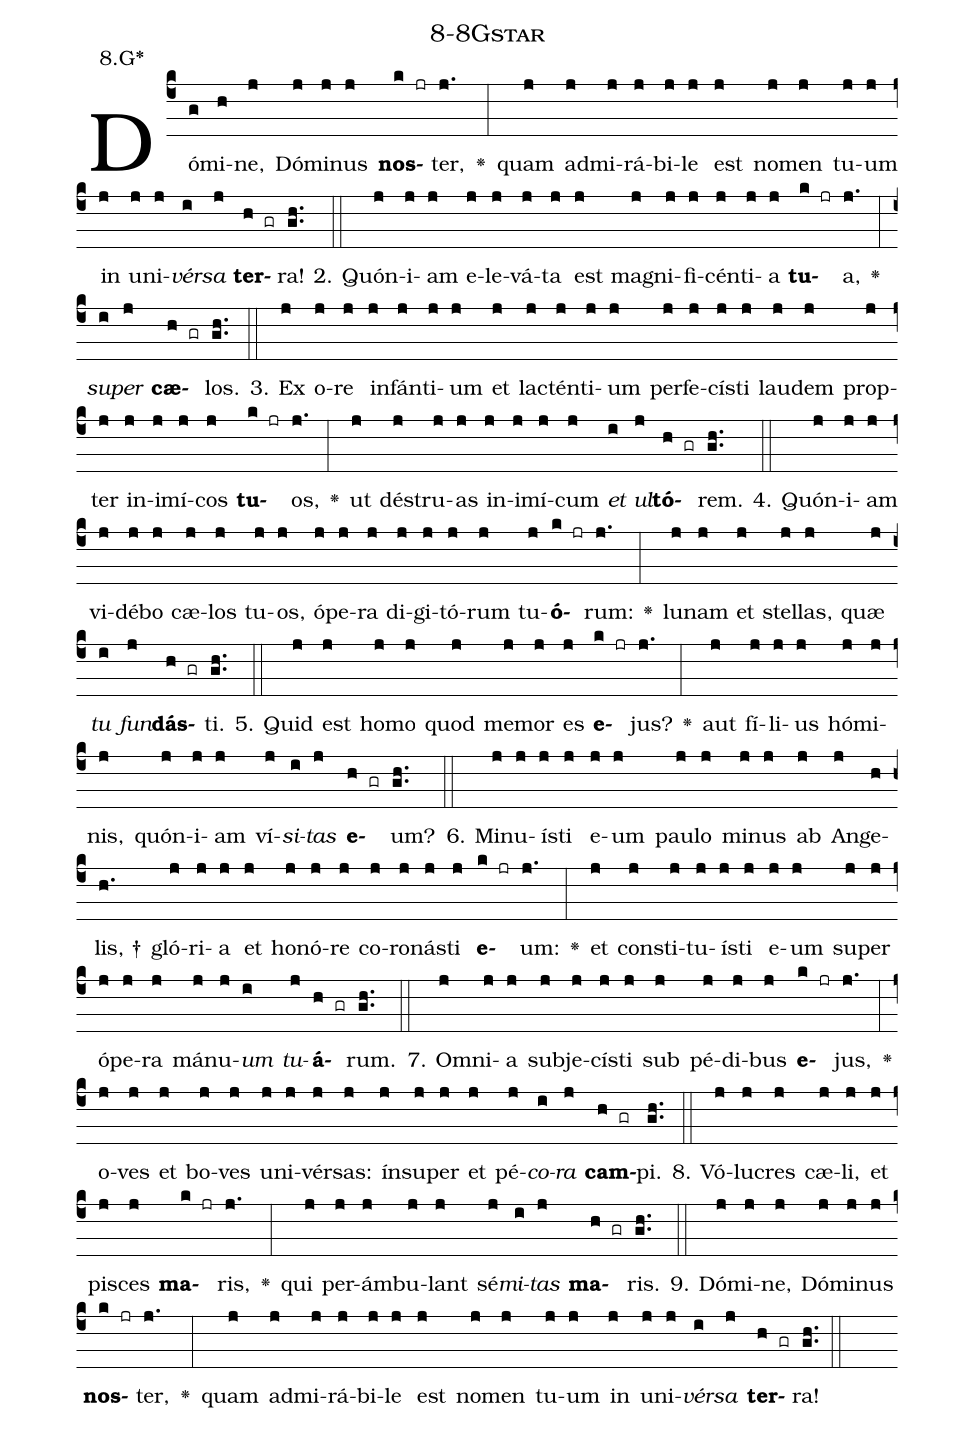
name: 8-8Gstar;
annotation: 8.G*;
%%
(c4)Dó(g)mi(h)ne,(j) Dó(j)mi(j)nus(j) <b>nos</b>(k jr)ter,(j.) <v>\greheightstar</v>(:) quam(j) ad(j)mi(j)rá(j)bi(j)le(j) est(j) no(j)men(j) tu(j)um(j) in(j) u(j)ni(j)<i>vér</i>(i)<i>sa</i>(j) <b>ter</b>(h gr)ra!(gh..) (::)
2. Quón(j)i(j)am(j) e(j)le(j)vá(j)ta(j) est(j) ma(j)gni(j)fi(j)cén(j)ti(j)a(j) <b>tu</b>(k jr)a,(j.) <v>\greheightstar</v>(:) <i>su</i>(i)<i>per</i>(j) <b>cæ</b>(h gr)los.(gh..) (::)
3. Ex(j) o(j)re(j) in(j)fán(j)ti(j)um(j) et(j) lac(j)tén(j)ti(j)um(j) per(j)fe(j)cís(j)ti(j) lau(j)dem(j) prop(j)ter(j) in(j)i(j)mí(j)cos(j) <b>tu</b>(k jr)os,(j.) <v>\greheightstar</v>(:) ut(j) dé(j)stru(j)as(j) in(j)i(j)mí(j)cum(j) <i>et</i>(i) <i>ul</i>(j)<b>tó</b>(h gr)rem.(gh..) (::)
4. Quón(j)i(j)am(j) vi(j)dé(j)bo(j) cæ(j)los(j) tu(j)os,(j) ó(j)pe(j)ra(j) di(j)gi(j)tó(j)rum(j) tu(j)<b>ó</b>(k jr)rum:(j.) <v>\greheightstar</v>(:) lu(j)nam(j) et(j) stel(j)las,(j) quæ(j) <i>tu</i>(i) <i>fun</i>(j)<b>dás</b>(h gr)ti.(gh..) (::)
5. Quid(j) est(j) ho(j)mo(j) quod(j) me(j)mor(j) es(j) <b>e</b>(k jr)jus?(j.) <v>\greheightstar</v>(:) aut(j) fí(j)li(j)us(j) hó(j)mi(j)nis,(j) quón(j)i(j)am(j) ví(j)<i>si</i>(i)<i>tas</i>(j) <b>e</b>(h gr)um?(gh..) (::)
6. Mi(j)nu(j)ís(j)ti(j) e(j)um(j) pau(j)lo(j) mi(j)nus(j) ab(j) An(j)ge(h)lis, †(h.) gló(j)ri(j)a(j) et(j) ho(j)nó(j)re(j) co(j)ro(j)nás(j)ti(j) <b>e</b>(k jr)um:(j.) <v>\greheightstar</v>(:) et(j) con(j)sti(j)tu(j)ís(j)ti(j) e(j)um(j) su(j)per(j) ó(j)pe(j)ra(j) má(j)nu(j)<i>um</i>(i) <i>tu</i>(j)<b>á</b>(h gr)rum.(gh..) (::)
7. Om(j)ni(j)a(j) sub(j)je(j)cís(j)ti(j) sub(j) pé(j)di(j)bus(j) <b>e</b>(k jr)jus,(j.) <v>\greheightstar</v>(:) o(j)ves(j) et(j) bo(j)ves(j) u(j)ni(j)vér(j)sas:(j) ín(j)su(j)per(j) et(j) pé(j)<i>co</i>(i)<i>ra</i>(j) <b>cam</b>(h gr)pi.(gh..) (::)
8. Vó(j)lu(j)cres(j) cæ(j)li,(j) et(j) pi(j)sces(j) <b>ma</b>(k jr)ris,(j.) <v>\greheightstar</v>(:) qui(j) per(j)ám(j)bu(j)lant(j) sé(j)<i>mi</i>(i)<i>tas</i>(j) <b>ma</b>(h gr)ris.(gh..) (::)
9. Dó(j)mi(j)ne,(j) Dó(j)mi(j)nus(j) <b>nos</b>(k jr)ter,(j.) <v>\greheightstar</v>(:) quam(j) ad(j)mi(j)rá(j)bi(j)le(j) est(j) no(j)men(j) tu(j)um(j) in(j) u(j)ni(j)<i>vér</i>(i)<i>sa</i>(j) <b>ter</b>(h gr)ra!(gh..) (::)
